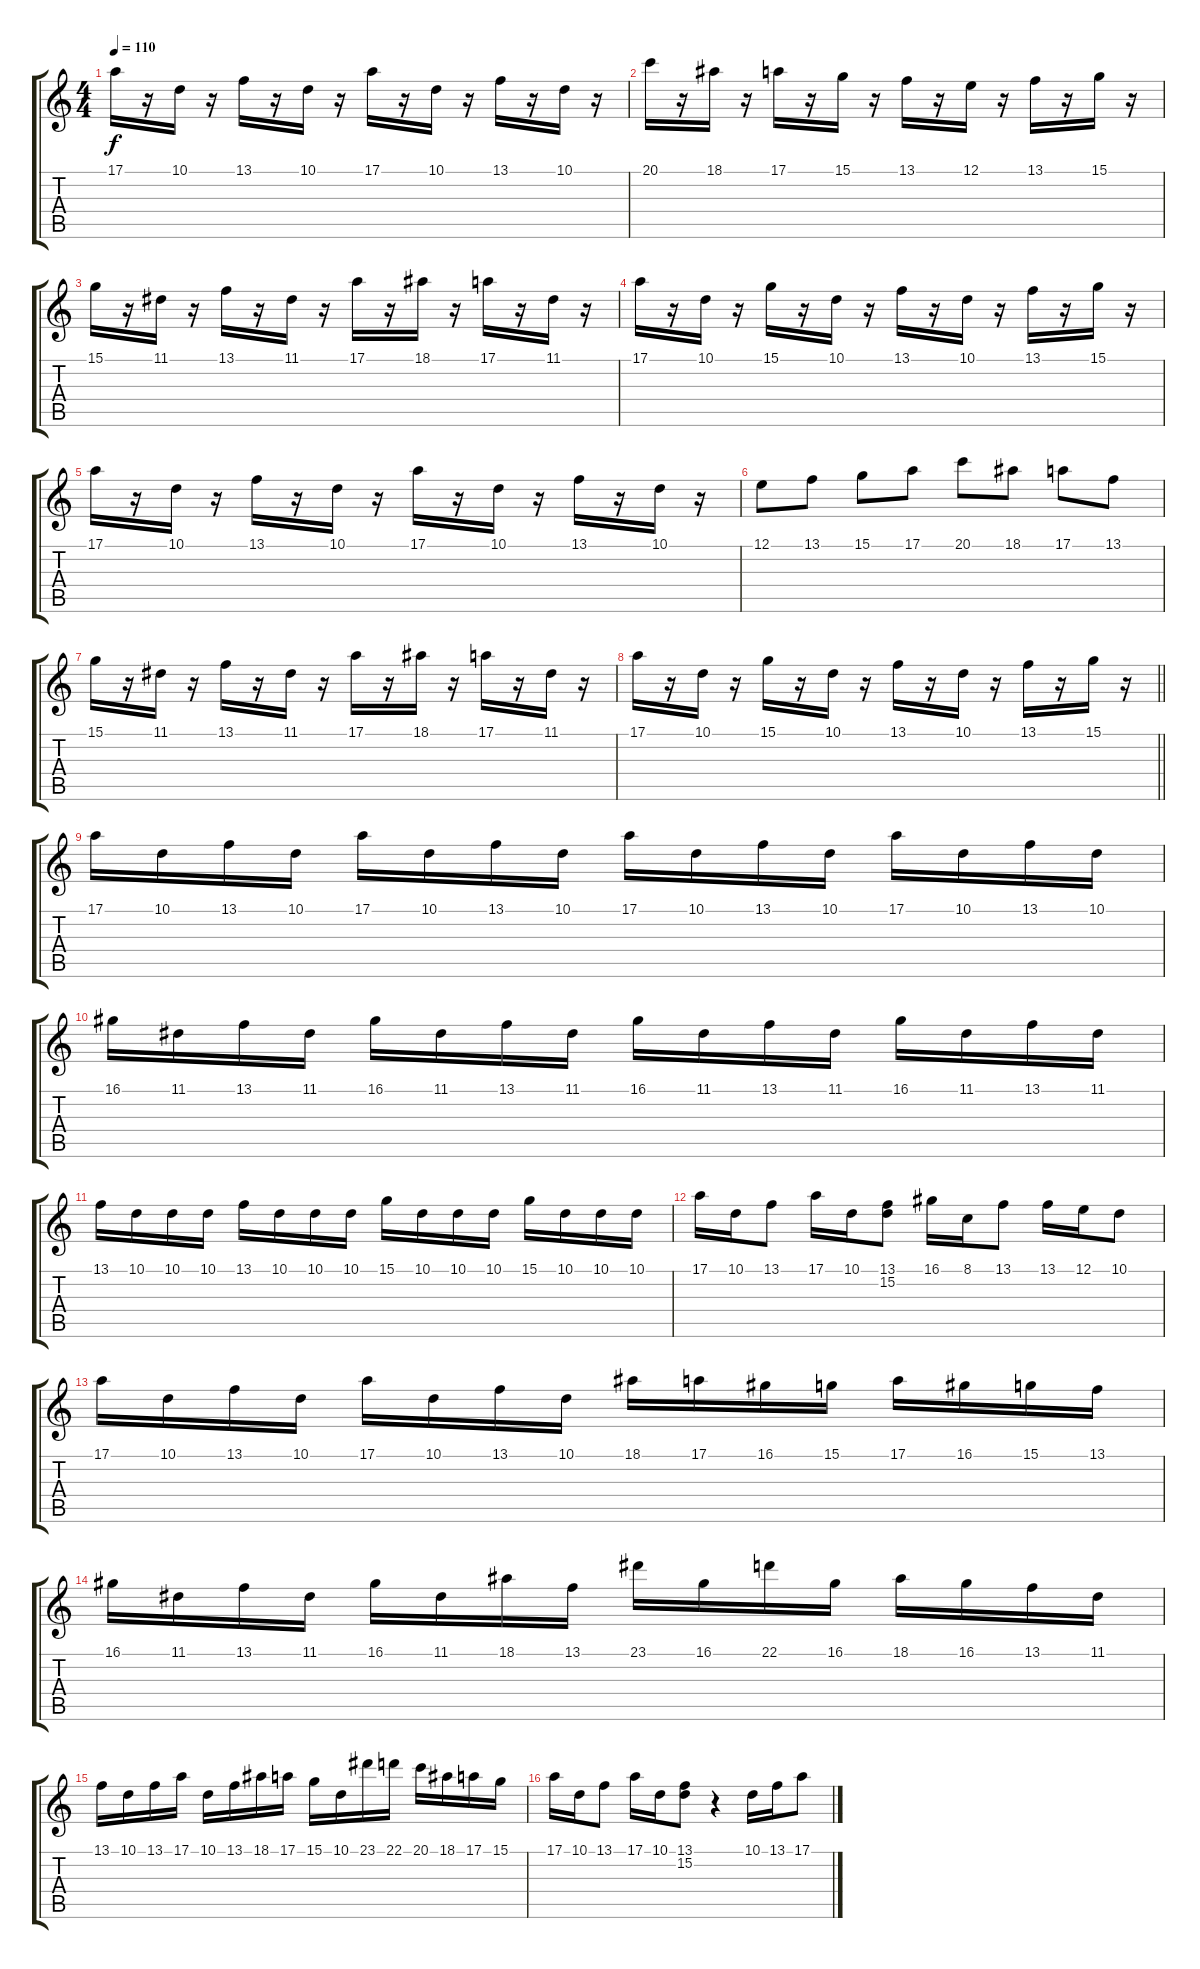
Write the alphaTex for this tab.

\track "" {instrument stringensemble1}
\staff {score tabs}
\tuning (E4 B3 G3 D3 A2 E2) {hide}
\ts (4 4)
\tempo 110
\clef g2
\ks c
17.1.16{dy f} r.16 10.1.16 r.16 13.1.16 r.16 10.1.16 r.16 17.1.16 r.16 10.1.16 r.16 13.1.16 r.16 10.1.16 r.16 |
20.1.16 r.16 18.1.16 r.16 17.1.16 r.16 15.1.16 r.16 13.1.16 r.16 12.1.16 r.16 13.1.16 r.16 15.1.16 r.16 |
15.1.16 r.16 11.1.16 r.16 13.1.16 r.16 11.1.16 r.16 17.1.16 r.16 18.1.16 r.16 17.1.16 r.16 11.1.16 r.16 |
17.1.16 r.16 10.1.16 r.16 15.1.16 r.16 10.1.16 r.16 13.1.16 r.16 10.1.16 r.16 13.1.16 r.16 15.1.16 r.16 |
17.1.16 r.16 10.1.16 r.16 13.1.16 r.16 10.1.16 r.16 17.1.16 r.16 10.1.16 r.16 13.1.16 r.16 10.1.16 r.16 |
12.1.8 13.1.8 15.1.8 17.1.8 20.1.8 18.1.8 17.1.8 13.1.8 |
15.1.16 r.16 11.1.16 r.16 13.1.16 r.16 11.1.16 r.16 17.1.16 r.16 18.1.16 r.16 17.1.16 r.16 11.1.16 r.16 |
\barLineRight lightlight
17.1.16 r.16 10.1.16 r.16 15.1.16 r.16 10.1.16 r.16 13.1.16 r.16 10.1.16 r.16 13.1.16 r.16 15.1.16 r.16 |
17.1.16 10.1.16 13.1.16 10.1.16 17.1.16 10.1.16 13.1.16 10.1.16 17.1.16 10.1.16 13.1.16 10.1.16 17.1.16 10.1.16 13.1.16 10.1.16 |
16.1.16 11.1.16 13.1.16 11.1.16 16.1.16 11.1.16 13.1.16 11.1.16 16.1.16 11.1.16 13.1.16 11.1.16 16.1.16 11.1.16 13.1.16 11.1.16 |
13.1.16 10.1.16 10.1.16 10.1.16 13.1.16 10.1.16 10.1.16 10.1.16 15.1.16 10.1.16 10.1.16 10.1.16 15.1.16 10.1.16 10.1.16 10.1.16 |
17.1.16 10.1.16 13.1.8 17.1.16 10.1.16 (13.1 15.2).8 16.1.16 8.1.16 13.1.8 13.1.16 12.1.16 10.1.8 |
17.1.16 10.1.16 13.1.16 10.1.16 17.1.16 10.1.16 13.1.16 10.1.16 18.1.16 17.1.16 16.1.16 15.1.16 17.1.16 16.1.16 15.1.16 13.1.16 |
16.1.16 11.1.16 13.1.16 11.1.16 16.1.16 11.1.16 18.1.16 13.1.16 23.1.16 16.1.16 22.1.16 16.1.16 18.1.16 16.1.16 13.1.16 11.1.16 |
13.1.16 10.1.16 13.1.16 17.1.16 10.1.16 13.1.16 18.1.16 17.1.16 15.1.16 10.1.16 23.1.16 22.1.16 20.1.16 18.1.16 17.1.16 15.1.16 |
17.1.16 10.1.16 13.1.8 17.1.16 10.1.16 (13.1 15.2).8 r.4 10.1.16 13.1.16 17.1.8
